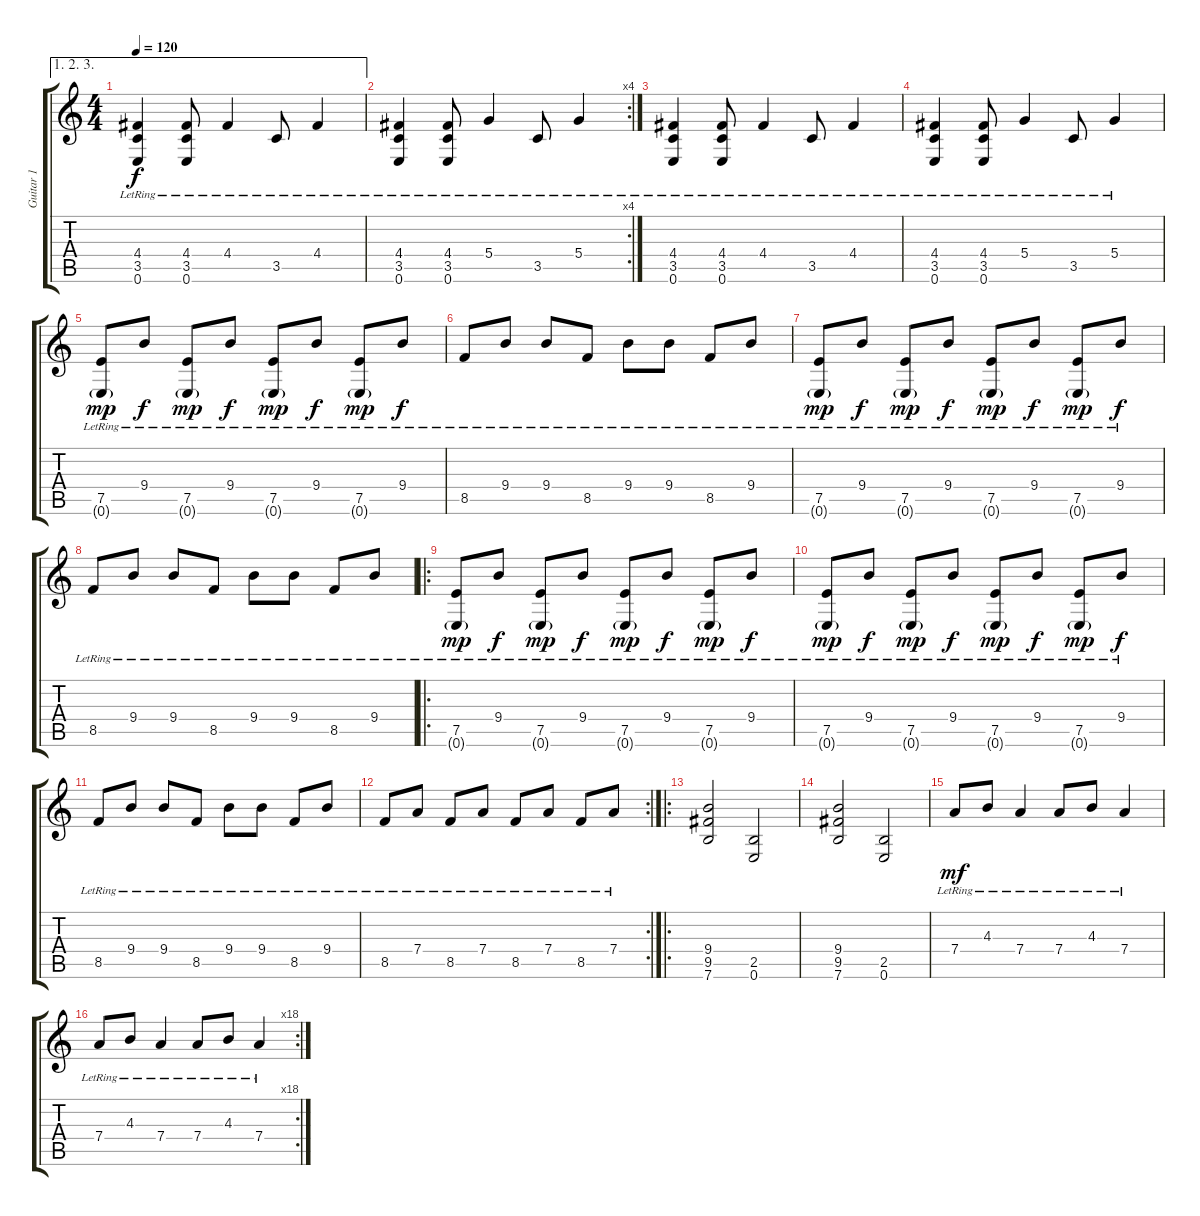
\track ("Guitar 1" "Guitar 1") {instrument distortionguitar}
\staff {score tabs}
\tuning (E4 B3 G3 D3 A2 E2) {hide}
\ae (1 2 3)
\ts (4 4)
\tempo 120
\clef g2
\ks c
(4.4{lr} 3.5{lr} 0.6{lr}).4{dy f} (4.4{lr} 3.5{lr} 0.6{lr}).8 4.4{lr}.4 3.5{lr}.8 4.4{lr}.4 |
\rc 4
(4.4{lr} 3.5{lr} 0.6{lr}).4 (4.4{lr} 3.5{lr} 0.6{lr}).8 5.4{lr}.4 3.5{lr}.8 5.4{lr}.4 |
(4.4{lr} 3.5{lr} 0.6{lr}).4 (4.4{lr} 3.5{lr} 0.6{lr}).8 4.4{lr}.4 3.5{lr}.8 4.4{lr}.4 |
(4.4{lr} 3.5{lr} 0.6{lr}).4 (4.4{lr} 3.5{lr} 0.6{lr}).8 5.4{lr}.4 3.5{lr}.8 5.4{lr}.4 |
(7.5{lr} 0.6{g}).8{dy mp} 9.4{lr}.8{dy f} (7.5{lr} 0.6{g}).8{dy mp} 9.4{lr}.8{dy f} (7.5{lr} 0.6{g}).8{dy mp} 9.4{lr}.8{dy f} (7.5{lr} 0.6{g}).8{dy mp} 9.4{lr}.8{dy f} |
8.5{lr}.8 9.4{lr}.8 9.4{lr}.8 8.5{lr}.8 9.4{lr}.8 9.4{lr}.8 8.5{lr}.8 9.4{lr}.8 |
(7.5{lr} 0.6{g}).8{dy mp} 9.4{lr}.8{dy f} (7.5{lr} 0.6{g}).8{dy mp} 9.4{lr}.8{dy f} (7.5{lr} 0.6{g}).8{dy mp} 9.4{lr}.8{dy f} (7.5{lr} 0.6{g}).8{dy mp} 9.4{lr}.8{dy f} |
8.5{lr}.8 9.4{lr}.8 9.4{lr}.8 8.5{lr}.8 9.4{lr}.8 9.4{lr}.8 8.5{lr}.8 9.4{lr}.8 |
\ro
(7.5{lr} 0.6{g}).8{dy mp} 9.4{lr}.8{dy f} (7.5{lr} 0.6{g}).8{dy mp} 9.4{lr}.8{dy f} (7.5{lr} 0.6{g}).8{dy mp} 9.4{lr}.8{dy f} (7.5{lr} 0.6{g}).8{dy mp} 9.4{lr}.8{dy f} |
(7.5{lr} 0.6{g}).8{dy mp} 9.4{lr}.8{dy f} (7.5{lr} 0.6{g}).8{dy mp} 9.4{lr}.8{dy f} (7.5{lr} 0.6{g}).8{dy mp} 9.4{lr}.8{dy f} (7.5{lr} 0.6{g}).8{dy mp} 9.4{lr}.8{dy f} |
8.5{lr}.8 9.4{lr}.8 9.4{lr}.8 8.5{lr}.8 9.4{lr}.8 9.4{lr}.8 8.5{lr}.8 9.4{lr}.8 |
\rc 2
8.5{lr}.8 7.4{lr}.8 8.5{lr}.8 7.4{lr}.8 8.5{lr}.8 7.4{lr}.8 8.5{lr}.8 7.4{lr}.8 |
\ro
(9.4 9.5 7.6).2 (2.5 0.6).2 |
(9.4 9.5 7.6).2 (2.5 0.6).2 |
7.4{lr}.8{dy mf} 4.3{lr}.8 7.4{lr}.4 7.4{lr}.8 4.3{lr}.8 7.4{lr}.4 |
\rc 18
7.4{lr}.8 4.3{lr}.8 7.4{lr}.4 7.4{lr}.8 4.3{lr}.8 7.4{lr}.4
